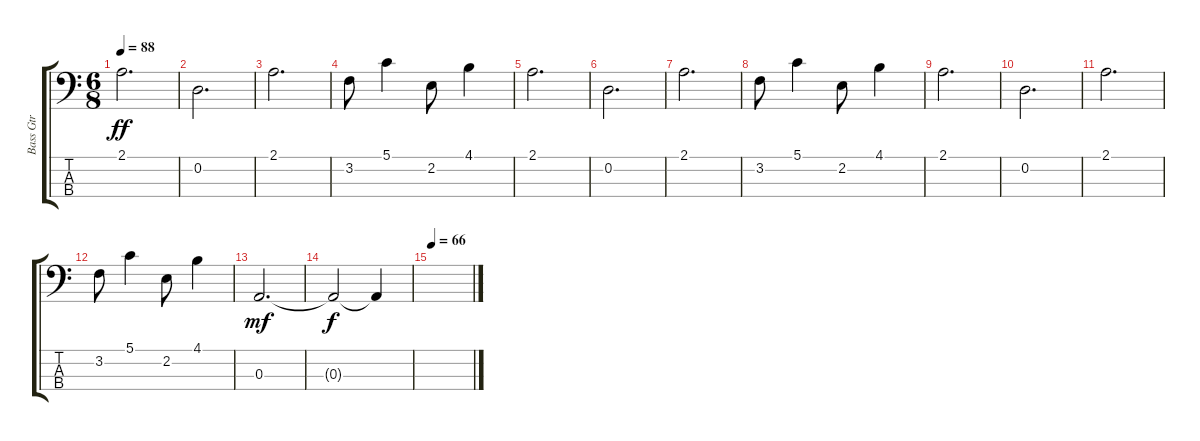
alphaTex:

\track ("Bass Gtr            " "Bass Gtr  ") {instrument electricbassfinger}
\staff {score tabs}
\tuning (G2 D2 A1 E1) {hide}
\ts (6 8)
\tempo 88
\clef f4
\ks c
2.1.2{d dy ff} |
0.2.2{d} |
2.1.2{d} |
3.2.8 5.1.4 2.2.8 4.1.4 |
2.1.2{d} |
0.2.2{d} |
2.1.2{d} |
3.2.8 5.1.4 2.2.8 4.1.4 |
2.1.2{d} |
0.2.2{d} |
2.1.2{d} |
3.2.8 5.1.4 2.2.8 4.1.4 |
0.3.2{d dy mf} |
0.3{t}.2{dy f} 0.3{t}.4 |
\tempo 66
